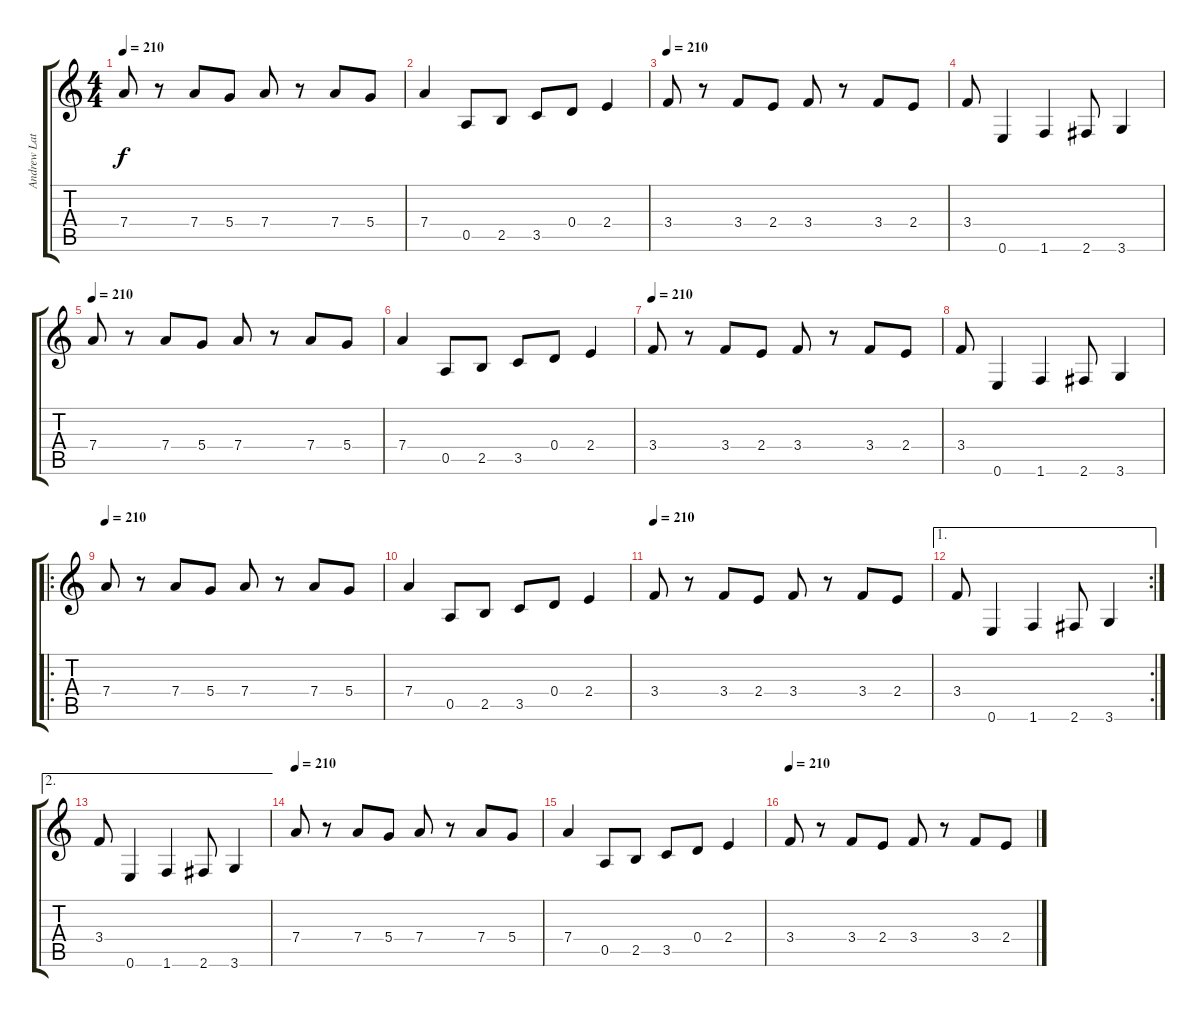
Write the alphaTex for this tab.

\track ("Andrew Latimer 2" "Andrew Lat") {instrument acousticguitarsteel}
\staff {score tabs}
\tuning (E4 B3 G3 D3 A2 E2) {hide}
\ts (4 4)
\tempo 210
\clef g2
\ks c
7.4.8{dy f instrument distortionguitar} r.8 7.4.8 5.4.8 7.4.8 r.8 7.4.8 5.4.8 |
7.4.4 0.5.8 2.5.8 3.5.8 0.4.8 2.4.4 |
\tempo 210
3.4.8 r.8 3.4.8 2.4.8 3.4.8 r.8 3.4.8 2.4.8 |
3.4.8 0.6.4 1.6.4 2.6.8 3.6.4 |
\tempo 210
7.4.8{instrument distortionguitar} r.8 7.4.8 5.4.8 7.4.8 r.8 7.4.8 5.4.8 |
7.4.4 0.5.8 2.5.8 3.5.8 0.4.8 2.4.4 |
\tempo 210
3.4.8 r.8 3.4.8 2.4.8 3.4.8 r.8 3.4.8 2.4.8 |
3.4.8 0.6.4 1.6.4 2.6.8 3.6.4 |
\ro
\tempo 210
7.4.8{instrument distortionguitar} r.8 7.4.8 5.4.8 7.4.8 r.8 7.4.8 5.4.8 |
7.4.4 0.5.8 2.5.8 3.5.8 0.4.8 2.4.4 |
\tempo 210
3.4.8 r.8 3.4.8 2.4.8 3.4.8 r.8 3.4.8 2.4.8 |
\ae 1
\rc 2
3.4.8 0.6.4 1.6.4 2.6.8 3.6.4 |
\ae 2
3.4.8 0.6.4 1.6.4 2.6.8 3.6.4 |
\tempo 210
7.4.8{instrument distortionguitar} r.8 7.4.8 5.4.8 7.4.8 r.8 7.4.8 5.4.8 |
7.4.4 0.5.8 2.5.8 3.5.8 0.4.8 2.4.4 |
\tempo 210
3.4.8 r.8 3.4.8 2.4.8 3.4.8 r.8 3.4.8 2.4.8
